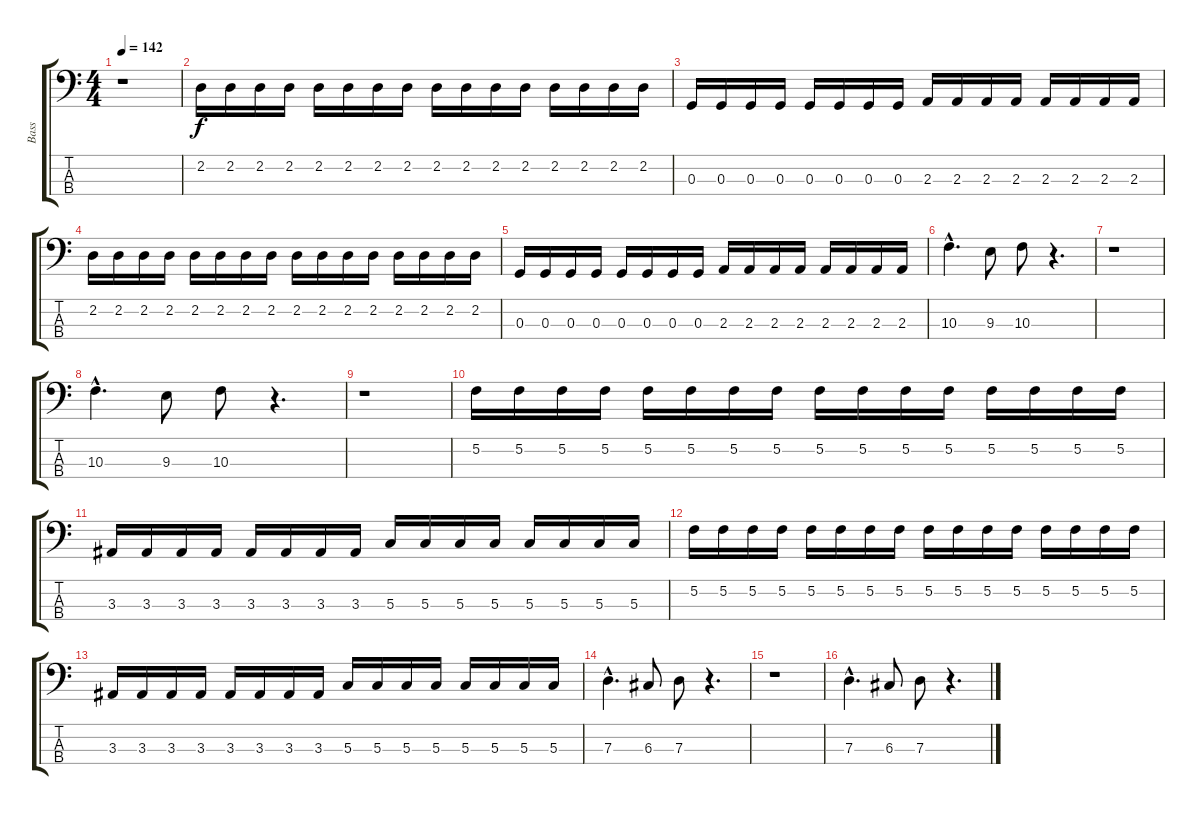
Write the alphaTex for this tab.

\track ("Bass" "Bass") {instrument electricbassfinger}
\staff {score tabs}
\tuning (F2 C2 G1 D1) {hide}
\ts (4 4)
\tempo 142
\clef f4
\ks c
r.1{dy f} |
2.2.16 2.2.16 2.2.16 2.2.16 2.2.16 2.2.16 2.2.16 2.2.16 2.2.16 2.2.16 2.2.16 2.2.16 2.2.16 2.2.16 2.2.16 2.2.16 |
0.3.16 0.3.16 0.3.16 0.3.16 0.3.16 0.3.16 0.3.16 0.3.16 2.3.16 2.3.16 2.3.16 2.3.16 2.3.16 2.3.16 2.3.16 2.3.16 |
2.2.16 2.2.16 2.2.16 2.2.16 2.2.16 2.2.16 2.2.16 2.2.16 2.2.16 2.2.16 2.2.16 2.2.16 2.2.16 2.2.16 2.2.16 2.2.16 |
0.3.16 0.3.16 0.3.16 0.3.16 0.3.16 0.3.16 0.3.16 0.3.16 2.3.16 2.3.16 2.3.16 2.3.16 2.3.16 2.3.16 2.3.16 2.3.16 |
10.3{hac}.4{d} 9.3.8 10.3.8 r.4{d} |
r.1 |
10.3{hac}.4{d} 9.3.8 10.3.8 r.4{d} |
r.1 |
5.2.16 5.2.16 5.2.16 5.2.16 5.2.16 5.2.16 5.2.16 5.2.16 5.2.16 5.2.16 5.2.16 5.2.16 5.2.16 5.2.16 5.2.16 5.2.16 |
3.3.16 3.3.16 3.3.16 3.3.16 3.3.16 3.3.16 3.3.16 3.3.16 5.3.16 5.3.16 5.3.16 5.3.16 5.3.16 5.3.16 5.3.16 5.3.16 |
5.2.16 5.2.16 5.2.16 5.2.16 5.2.16 5.2.16 5.2.16 5.2.16 5.2.16 5.2.16 5.2.16 5.2.16 5.2.16 5.2.16 5.2.16 5.2.16 |
3.3.16 3.3.16 3.3.16 3.3.16 3.3.16 3.3.16 3.3.16 3.3.16 5.3.16 5.3.16 5.3.16 5.3.16 5.3.16 5.3.16 5.3.16 5.3.16 |
7.3{hac}.4{d} 6.3.8 7.3.8 r.4{d} |
r.1 |
7.3{hac}.4{d} 6.3.8 7.3.8 r.4{d}
